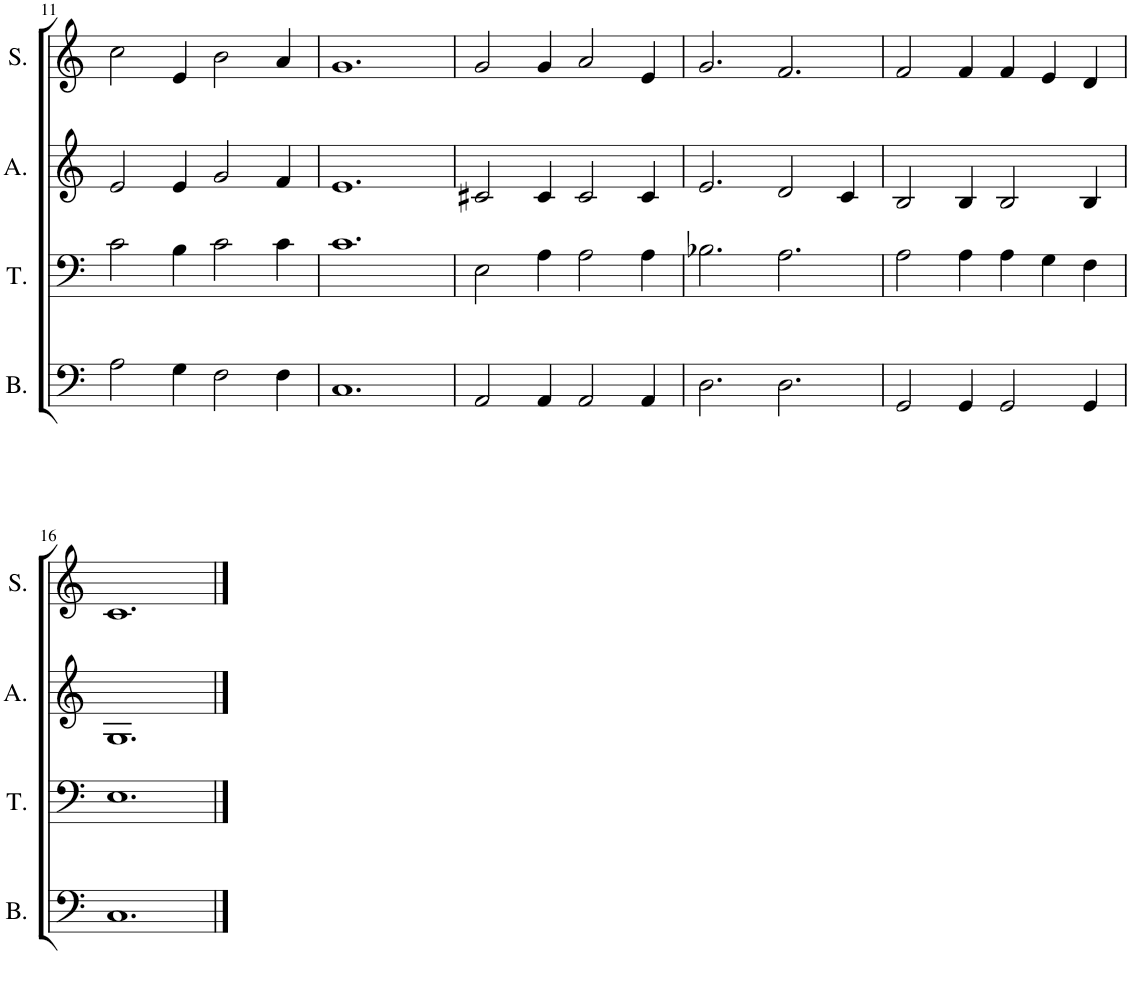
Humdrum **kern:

**kern	**kern	**kern	**kern
*part4	*part3	*part2	*part1
*staff4	*staff3	*staff2	*staff1
*I"Bass	*I"Tenor	*I"Alto	*I"Soprano
*I'B.	*I'T.	*I'A.	*I'S.
!!LO:PB:g=z
*clefF4	*clefF4	*clefG2	*clefG2
*k[]	*k[]	*k[]	*k[]
*M6/4	*M6/4	*M6/4	*M6/4
=11	=11	=11	=11
2A\	2c\	2e/	2cc\
4G\	4B\	4e/	4e/
2F\	2c\	2g/	2b\
4F\	4c\	4f/	4a/
=12	=12	=12	=12
1.C	1.c	1.e	1.g
=13	=13	=13	=13
2AA/	2E\	2c#X/	2g/
4AA/	4A\	4c#/	4g/
2AA/	2A\	2c#/	2a/
4AA/	4A\	4c#/	4e/
=14	=14	=14	=14
2.D\	2.B-X\	2.e/	2.g/
2.D\	2.A\	2d/	2.f/
.	.	4c/	.
=15	=15	=15	=15
2GG/	2A\	2B/	2f/
4GG/	4A\	4B/	4f/
2GG/	4A\	2B/	4f/
.	4G\	.	4e/
4GG/	4F\	4B/	4d/
!!LO:LB:g=z
=16	=16	=16	=16
1.C	1.E	1.G	1.c
==	==	==	==
*-	*-	*-	*-
